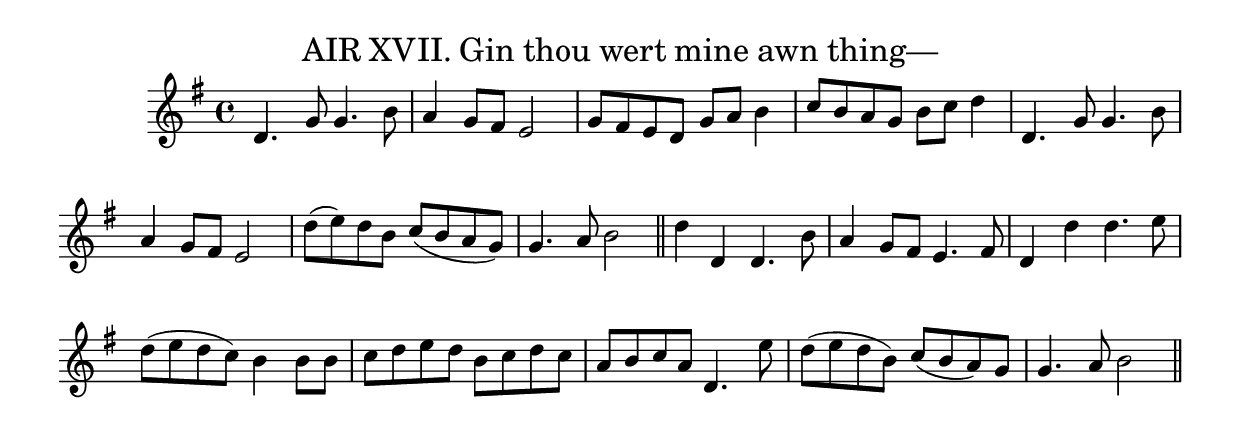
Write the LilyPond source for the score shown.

\version "2.10.25" 
\include "english.ly"

\header
  {title = \markup \smaller \normal-text
    {AIR XVII. Gin thou wert mine awn thing—}
  }

\score
  {
  \new Staff
  \relative c'
    {
    \key g \major
    \time 4/4
    \clef treble
    d4. g8 g4. b8 | a4 g8 fs e2 | g8 fs e d g8 a b4 |
    c8 b a g b8 c d4 | d,4. g8 g4. b8 | a4 g8 fs e2 |
    d'8( e )d b c8( b a g) | g4. a8 b2 \bar "||"  % printed ":|:"
    d4 d, d4. b'8 | a4 g8 fs e4. fs8 | d4 d' d4. e8 |
    d8( e d c) b4 b8 b | c8 d e d b8 c d c | a8 b c a d,4. e'8 |
    d8( e d b) c8( b a) g | g4. a8 b2 \bar "||"  % printed ":|:"
    }
  \layout
    { \context
      { \Score
        \remove Bar_number_engraver
       }
    }
  \midi
    { \context
       { \Score tempoWholesPerMinute = #(ly:make-moment 160 4) } 
    }
  } 
